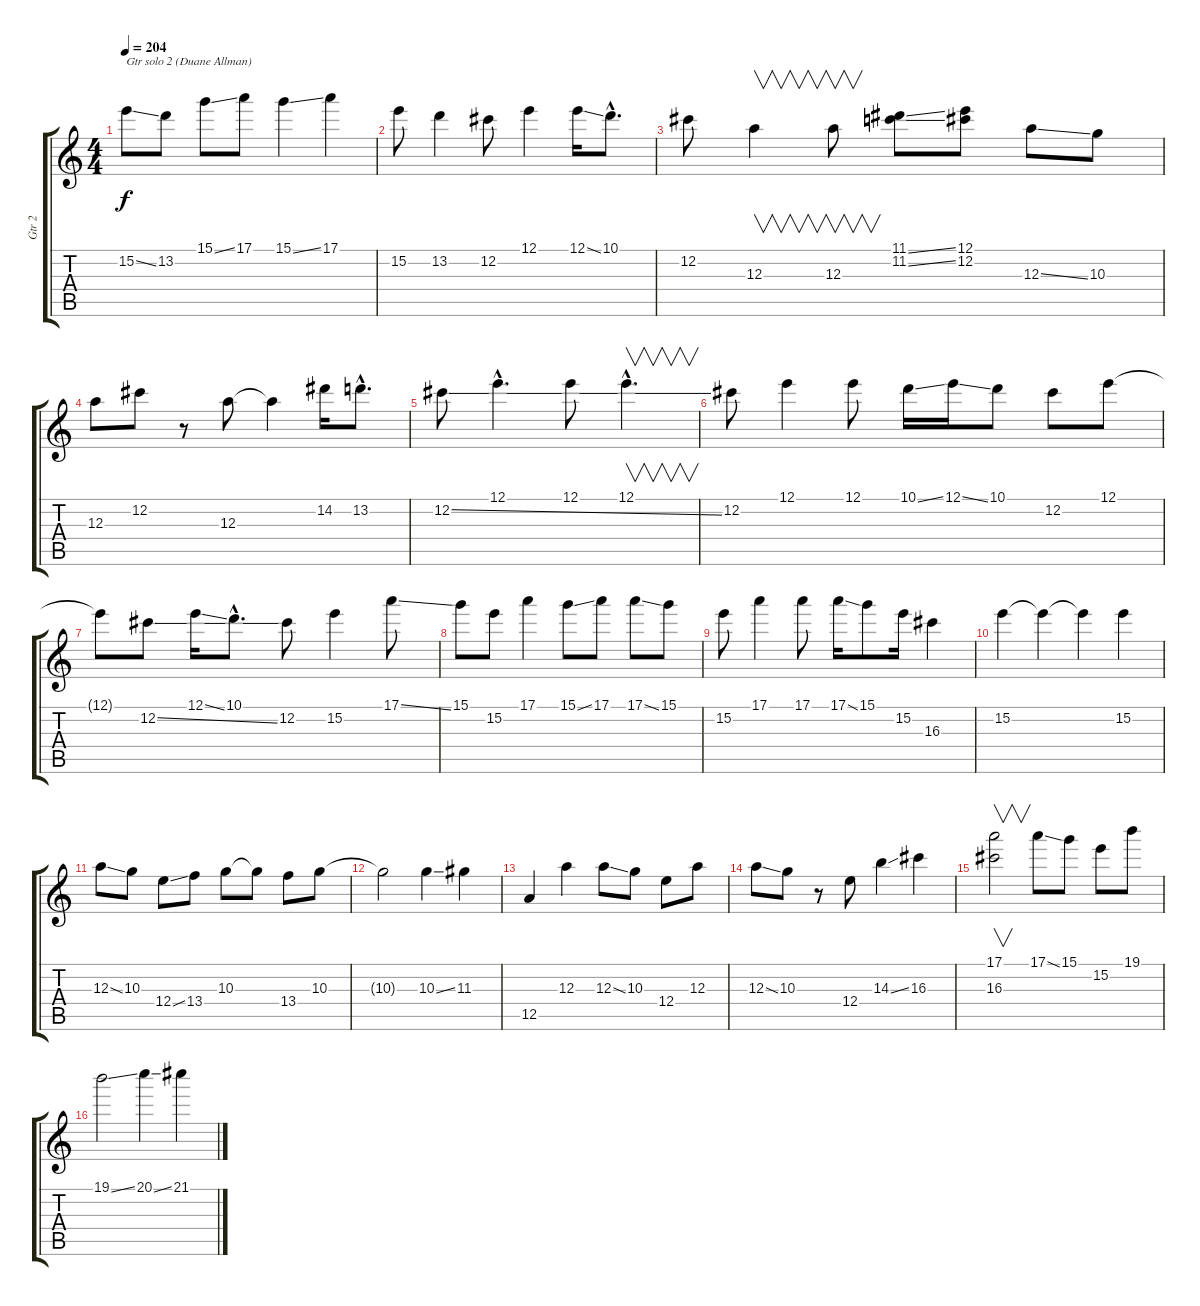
\track ("Gtr 2" "Gtr 2") {instrument electricguitarclean}
\staff {score tabs}
\tuning (E4 Db4 A3 E3 A2 E2) {hide}
\ts (4 4)
\tempo 204
\clef g2
\ks c
15.2{ss}.8{txt "Gtr solo 2 (Duane Allman)" dy f} 13.2.8 15.1{ss}.8 17.1.8 15.1{ss}.4 17.1.4 |
15.2.8 13.2.4 12.2.8 12.1.4 12.1{ss}.16 10.1{hac}.8{d} |
12.2.8 12.3.4{v} 12.3.8{v} (11.1{ss} 11.2{ss}).8 (12.1 12.2).8 12.3{ss}.8 10.3.8 |
12.3.8 12.2.8 r.8 12.3.8 12.3{t}.4 14.2.16 13.2{hac}.8{d} |
12.2{ss}.8 12.1{hac}.4{d} 12.1.8 12.1{hac}.4{v d} |
12.2.8 12.1.4 12.1.8 10.1{ss}.16 12.1{ss}.16 10.1.8 12.2.8 12.1.8 |
12.1{t}.8 12.2{ss}.8 12.1{ss}.16 10.1{hac}.8{d} 12.2.8 15.2.4 17.1{ss}.8 |
15.1.8 15.2.8 17.1.4 15.1{ss}.8 17.1.8 17.1{ss}.8 15.1.8 |
15.2.8 17.1.4 17.1.8 17.1{ss}.16 15.1.8 15.2.16 16.3.4 |
15.2.4 15.2{t}.4 15.2{t}.4 15.2.4 |
12.3{ss}.8 10.3.8 12.4{ss}.8 13.4.8 10.3.8 10.3{t}.8 13.4.8 10.3.8 |
10.3{t}.2 10.3{ss}.4 11.3.4 |
12.5.4 12.3.4 12.3{ss}.8 10.3.8 12.4.8 12.3.8 |
12.3{ss}.8 10.3.8 r.8 12.4.8 14.3{ss}.4 16.3.4 |
(17.1 16.3).2{v} 17.1{ss}.8 15.1.8 15.2.8 19.1.8 |
19.1{ss}.2 20.1{ss}.4 21.1.4
